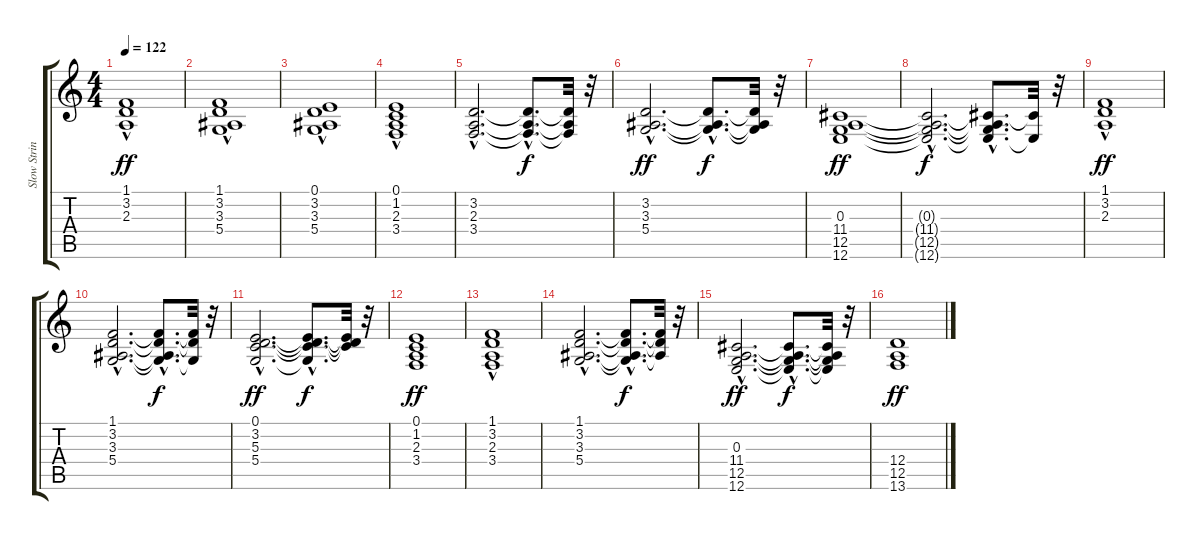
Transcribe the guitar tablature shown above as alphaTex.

\track ("Slow Strings" "Slow Strin") {instrument stringensemble2}
\staff {score tabs}
\tuning (E4 B3 G3 D3 A2 E2) {hide}
\ts (4 4)
\tempo 122
\clef g2
\ks c
(1.1{hac} 3.2{hac} 2.3).1{dy ff} |
(1.1 3.2 3.3 5.4{hac}).1 |
(0.1{hac} 3.2{hac} 3.3 5.4).1 |
(0.1 1.2 2.3{hac} 3.4{hac}).1 |
(3.2{hac} 2.3{hac} 3.4{hac}).2{d} (3.2{hac t} 2.3{hac t} 3.4{hac t}).8{d dy f} (3.2{t} 2.3{t} 3.4{t}).32 r.32 |
(3.2{hac} 3.3{hac} 5.4{hac}).2{d dy ff} (3.2{hac t} 3.3{hac t} 5.4{hac t}).8{d dy f} (3.2{t} 3.3{t} 5.4{t}).32 r.32 |
(0.3 11.4 12.5 12.6).1{dy ff} |
(0.3{hac t} 11.4{hac t} 12.5{hac t} 12.6{hac t}).2{d dy f} (0.3{hac t} 11.4{hac t} 12.5{hac t} 12.6{hac t}).8{d} (11.4{t} 12.6{t}).32 r.32 |
(1.1{hac} 3.2{hac} 2.3).1{dy ff} |
(1.1{hac} 3.2{hac} 3.3{hac} 5.4{hac}).2{d} (1.1{hac t} 3.2{hac t} 3.3{hac t} 5.4{hac t}).8{d dy f} (1.1{t} 3.2{t} 5.4{t}).32 r.32 |
(0.1{hac} 3.2{hac} 5.3{hac} 5.4{hac}).2{d dy ff} (0.1{hac t} 3.2{hac t} 5.3{hac t} 5.4{hac t}).8{d dy f} (0.1{t} 3.2{t} 5.3{t}).32 r.32 |
(0.1 1.2 2.3 3.4).1{dy ff} |
(1.1{hac} 3.2{hac} 2.3 3.4).1 |
(1.1{hac} 3.2{hac} 3.3{hac} 5.4{hac}).2{d} (1.1{hac t} 3.2{hac t} 3.3{hac t} 5.4{hac t}).8{d dy f} (1.1{t} 3.2{t} 3.3{t}).32 r.32 |
(0.3{hac} 11.4{hac} 12.5{hac} 12.6{hac}).2{d dy ff} (0.3{hac t} 11.4{hac t} 12.5{hac t} 12.6{hac t}).8{d dy f} (0.3{t} 11.4{t} 12.5{t} 12.6{t}).32 r.32 |
(12.4 12.5 13.6).1{dy ff}
